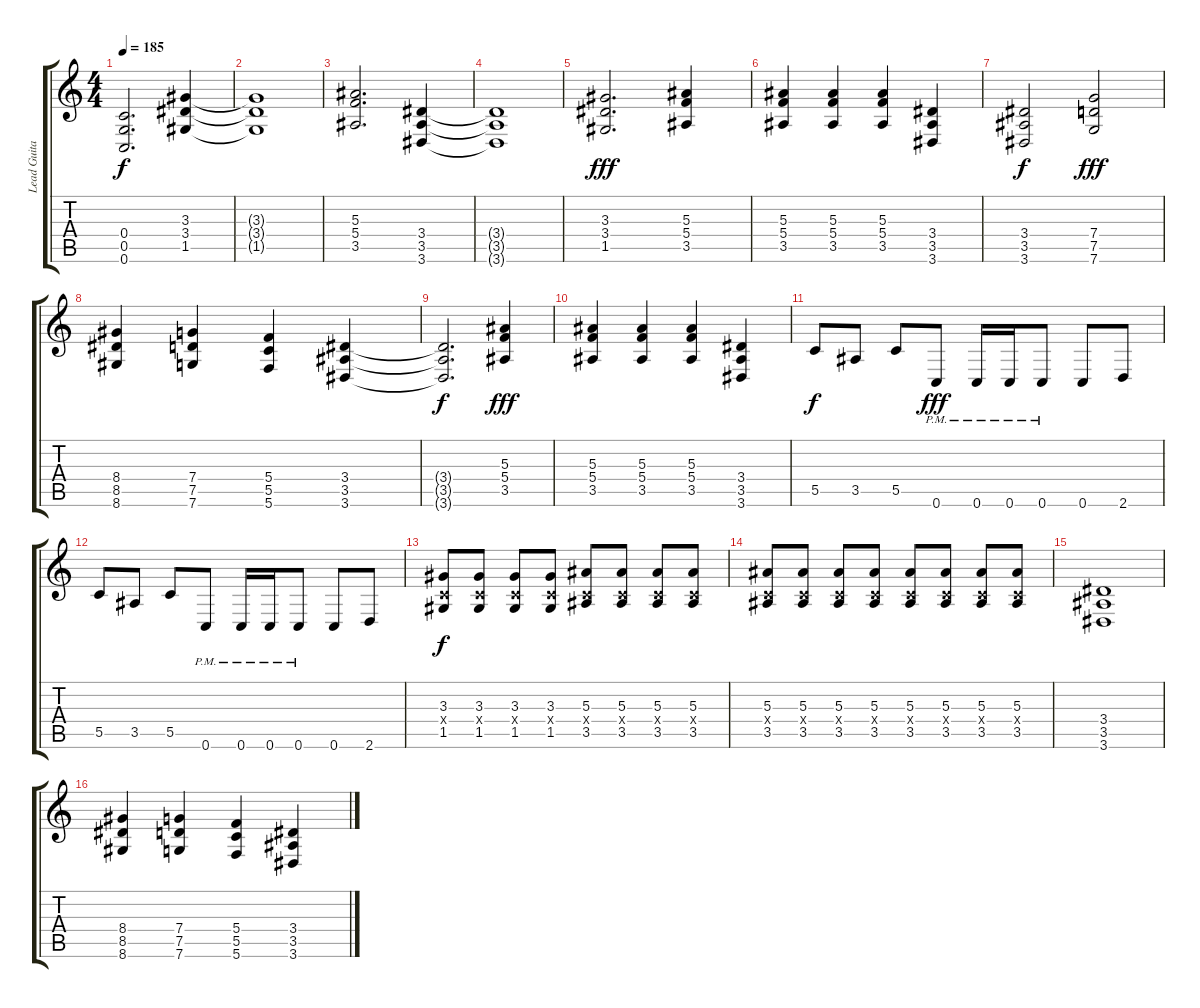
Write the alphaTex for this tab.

\track ("Lead Guitar (Roger Sjunnesson)" "Lead Guita") {instrument distortionguitar}
\staff {score tabs}
\tuning (D4 A3 F3 C3 G2 C2) {hide}
\ts (4 4)
\tempo 185
\clef g2
\ks c
(0.4 0.5 0.6).2{d dy f} (3.3 3.4 1.5).4 |
(3.3{t} 3.4{t} 1.5{t}).1 |
(5.3 5.4 3.5).2{d} (3.4 3.5 3.6).4 |
(3.4{t} 3.5{t} 3.6{t}).1 |
(3.3 3.4 1.5).2{d dy fff} (5.3 5.4 3.5).4 |
(5.3 5.4 3.5).4 (5.3 5.4 3.5).4 (5.3 5.4 3.5).4 (3.4 3.5 3.6).4 |
(3.4 3.5 3.6).2{dy f} (7.4 7.5 7.6).2{dy fff} |
(8.4 8.5 8.6).4 (7.4 7.5 7.6).4 (5.4 5.5 5.6).4 (3.4 3.5 3.6).4 |
(3.4{t} 3.5{t} 3.6{t}).2{d dy f} (5.3 5.4 3.5).4{dy fff} |
(5.3 5.4 3.5).4 (5.3 5.4 3.5).4 (5.3 5.4 3.5).4 (3.4 3.5 3.6).4 |
5.5.8{dy f} 3.5.8 5.5.8 0.6{pm}.8{dy fff} 0.6{pm}.16 0.6{pm}.16 0.6{pm}.8 0.6.8 2.6.8 |
5.5.8 3.5.8 5.5.8 0.6{pm}.8 0.6{pm}.16 0.6{pm}.16 0.6{pm}.8 0.6.8 2.6.8 |
(3.3 0.4{x} 1.5).8{dy f} (3.3 0.4{x} 1.5).8 (3.3 0.4{x} 1.5).8 (3.3 0.4{x} 1.5).8 (5.3 0.4{x} 3.5).8 (5.3 0.4{x} 3.5).8 (5.3 0.4{x} 3.5).8 (5.3 0.4{x} 3.5).8 |
(5.3 0.4{x} 3.5).8 (5.3 0.4{x} 3.5).8 (5.3 0.4{x} 3.5).8 (5.3 0.4{x} 3.5).8 (5.3 0.4{x} 3.5).8 (5.3 0.4{x} 3.5).8 (5.3 0.4{x} 3.5).8 (5.3 0.4{x} 3.5).8 |
(3.4 3.5 3.6).1 |
(8.4 8.5 8.6).4 (7.4 7.5 7.6).4 (5.4 5.5 5.6).4 (3.4 3.5 3.6).4
